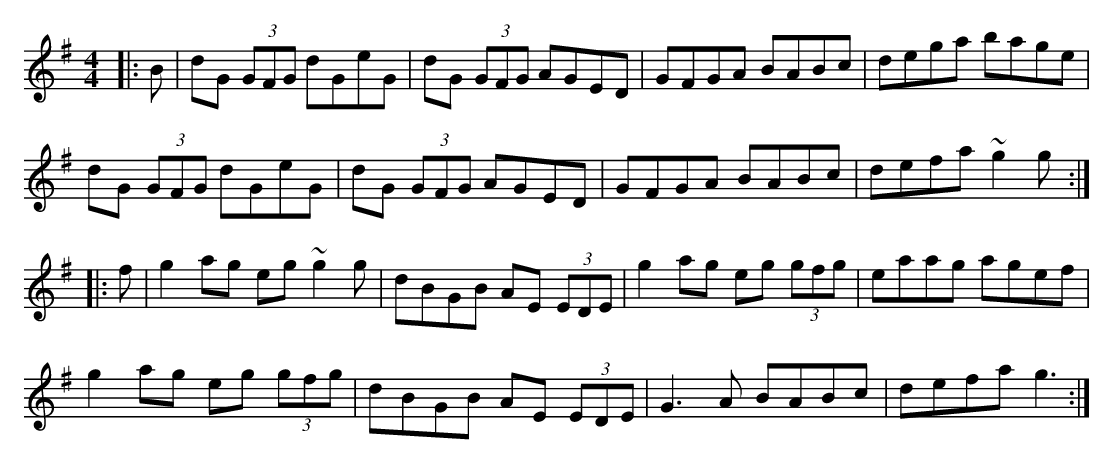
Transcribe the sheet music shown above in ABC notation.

X:1
M:4/4
K:G
|:B|dG (3GFG dGeG|dG (3GFG AGED|GFGA BABc|dega bage|
dG (3GFG dGeG|dG (3GFG AGED|GFGA BABc|defa ~g2g:|
|:f|g2 ag eg ~g2g|dBGB AE (3EDE|g2 ag eg (3gfg|eaag agef|
g2 ag eg (3gfg|dBGB AE (3EDE|G3 A BABc|defa g3:|
